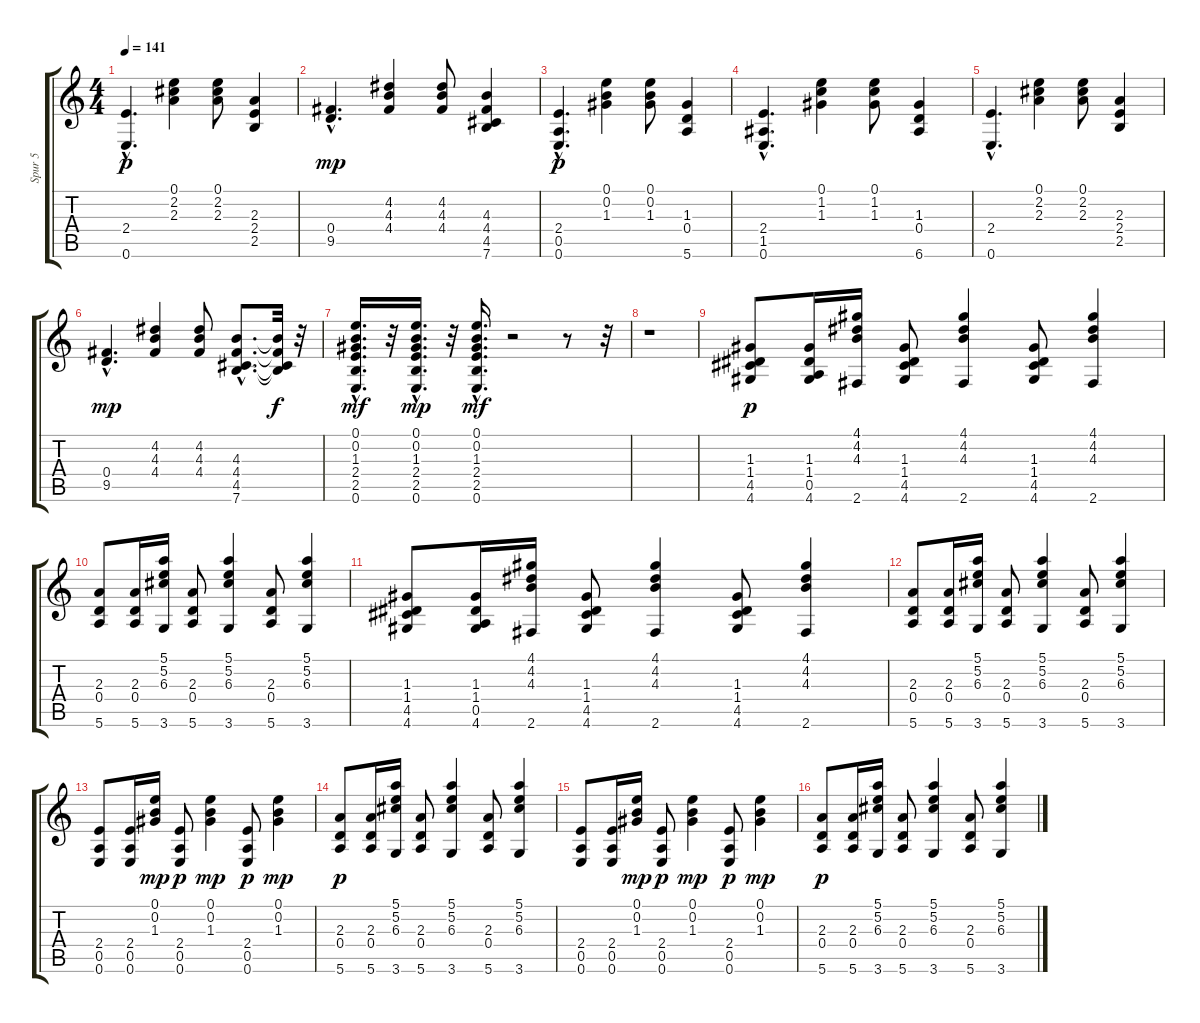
\track ("Spur 5" "Spur 5") {instrument acousticguitarsteel}
\staff {score tabs}
\tuning (E4 B3 G3 D3 A2 E2) {hide}
\ts (4 4)
\tempo 141
\clef g2
\ks c
(2.4{hac} 0.6{hac}).4{d dy p} (0.1 2.2 2.3).4 (0.1 2.2 2.3).8 (2.3 2.4 2.5).4 |
(0.4{hac} 9.5{hac}).4{d dy mp} (4.2 4.3 4.4).4 (4.2 4.3 4.4).8 (4.3 4.4 4.5 7.6).4 |
(2.4{hac} 0.5{hac} 0.6{hac}).4{d dy p} (0.1 0.2 1.3).4 (0.1 0.2 1.3).8 (1.3 0.4 5.6).4 |
(2.4{hac} 1.5{hac} 0.6{hac}).4{d} (0.1 1.2 1.3).4 (0.1 1.2 1.3).8 (1.3 0.4 6.6).4 |
(2.4{hac} 0.6{hac}).4{d} (0.1 2.2 2.3).4 (0.1 2.2 2.3).8 (2.3 2.4 2.5).4 |
(0.4{hac} 9.5{hac}).4{d dy mp} (4.2 4.3 4.4).4 (4.2 4.3 4.4).8 (4.3{hac} 4.4{hac} 4.5{hac} 7.6{hac}).8{d} (4.3{t} 4.4{t} 4.5{t} 7.6{t}).32{dy f} r.32 |
(0.1{hac} 0.2{hac} 1.3{hac} 2.4{hac} 2.5{hac} 0.6{hac}).16{d dy mf} r.32 (0.1{hac} 0.2{hac} 1.3{hac} 2.4{hac} 2.5{hac} 0.6{hac}).16{d dy mp} r.32 (0.1{hac} 0.2{hac} 1.3{hac} 2.4{hac} 2.5{hac} 0.6{hac}).16{d dy mf} r.2 r.8 r.32 |
r.1 |
(1.3 1.4 4.5 4.6).8{dy p} (1.3 1.4 0.5 4.6).16 (4.1 4.2 4.3 2.6).16 (1.3 1.4 4.5 4.6).8 (4.1 4.2 4.3 2.6).4 (1.3 1.4 4.5 4.6).8 (4.1 4.2 4.3 2.6).4 |
(2.3 0.4 5.6).8 (2.3 0.4 5.6).16 (5.1 5.2 6.3 3.6).16 (2.3 0.4 5.6).8 (5.1 5.2 6.3 3.6).4 (2.3 0.4 5.6).8 (5.1 5.2 6.3 3.6).4 |
(1.3 1.4 4.5 4.6).8 (1.3 1.4 0.5 4.6).16 (4.1 4.2 4.3 2.6).16 (1.3 1.4 4.5 4.6).8 (4.1 4.2 4.3 2.6).4 (1.3 1.4 4.5 4.6).8 (4.1 4.2 4.3 2.6).4 |
(2.3 0.4 5.6).8 (2.3 0.4 5.6).16 (5.1 5.2 6.3 3.6).16 (2.3 0.4 5.6).8 (5.1 5.2 6.3 3.6).4 (2.3 0.4 5.6).8 (5.1 5.2 6.3 3.6).4 |
(2.4 0.5 0.6).8 (2.4 0.5 0.6).16 (0.1 0.2 1.3).16{dy mp} (2.4 0.5 0.6).8{dy p} (0.1 0.2 1.3).4{dy mp} (2.4 0.5 0.6).8{dy p} (0.1 0.2 1.3).4{dy mp} |
(2.3 0.4 5.6).8{dy p} (2.3 0.4 5.6).16 (5.1 5.2 6.3 3.6).16 (2.3 0.4 5.6).8 (5.1 5.2 6.3 3.6).4 (2.3 0.4 5.6).8 (5.1 5.2 6.3 3.6).4 |
(2.4 0.5 0.6).8 (2.4 0.5 0.6).16 (0.1 0.2 1.3).16{dy mp} (2.4 0.5 0.6).8{dy p} (0.1 0.2 1.3).4{dy mp} (2.4 0.5 0.6).8{dy p} (0.1 0.2 1.3).4{dy mp} |
(2.3 0.4 5.6).8{dy p} (2.3 0.4 5.6).16 (5.1 5.2 6.3 3.6).16 (2.3 0.4 5.6).8 (5.1 5.2 6.3 3.6).4 (2.3 0.4 5.6).8 (5.1 5.2 6.3 3.6).4
